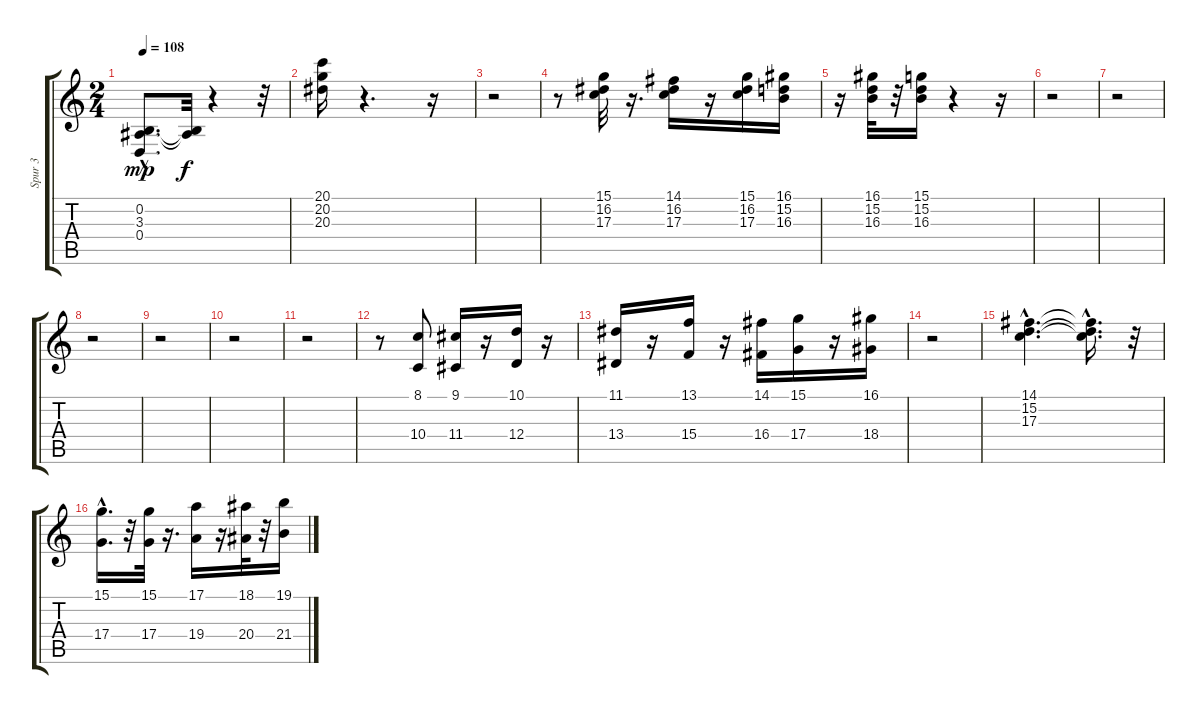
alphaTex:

\track ("Spur 3" "Spur 3") {instrument trumpet}
\staff {score tabs}
\tuning (E4 B3 G3 D3 A2 E2) {hide}
\ts (2 4)
\tempo 108
\clef g2
\ks c
(0.2{hac} 3.3{hac} 0.4{hac}).8{d dy mp} (0.2{t} 3.3{t}).32{dy f} r.4 r.32 |
(20.1 20.2 20.3).16{volume 11} r.4{d} r.16 |
r.2 |
r.8 (15.1 16.2 17.3).32{volume 11} r.16{d} (14.1 16.2 17.3).16 r.16 (15.1 16.2 17.3).16 (16.1 15.2 16.3).16 |
r.16 (16.1 15.2 16.3).32 r.32 (15.1 15.2 16.3).16 r.4 r.16 |
r.2 |
r.2 |
r.2 |
r.2 |
r.2 |
r.2 |
r.8 (8.1 10.4).8 (9.1 11.4).16 r.16 (10.1 12.4).16 r.16 |
(11.1 13.4).16 r.16 (13.1 15.4).16 r.16 (14.1 16.4).16 (15.1 17.4).16 r.16 (16.1 18.4).16 |
r.2 |
(14.1{hac} 15.2{hac} 17.3{hac}).4{d} (14.1{hac t} 15.2{hac t} 17.3{hac t}).16{d} r.32 |
(15.1{hac} 17.4{hac}).16{d} r.32 (15.1 17.4).32 r.16{d} (17.1 19.4).16 r.16 (18.1 20.4).32 r.32 (19.1 21.4).16
